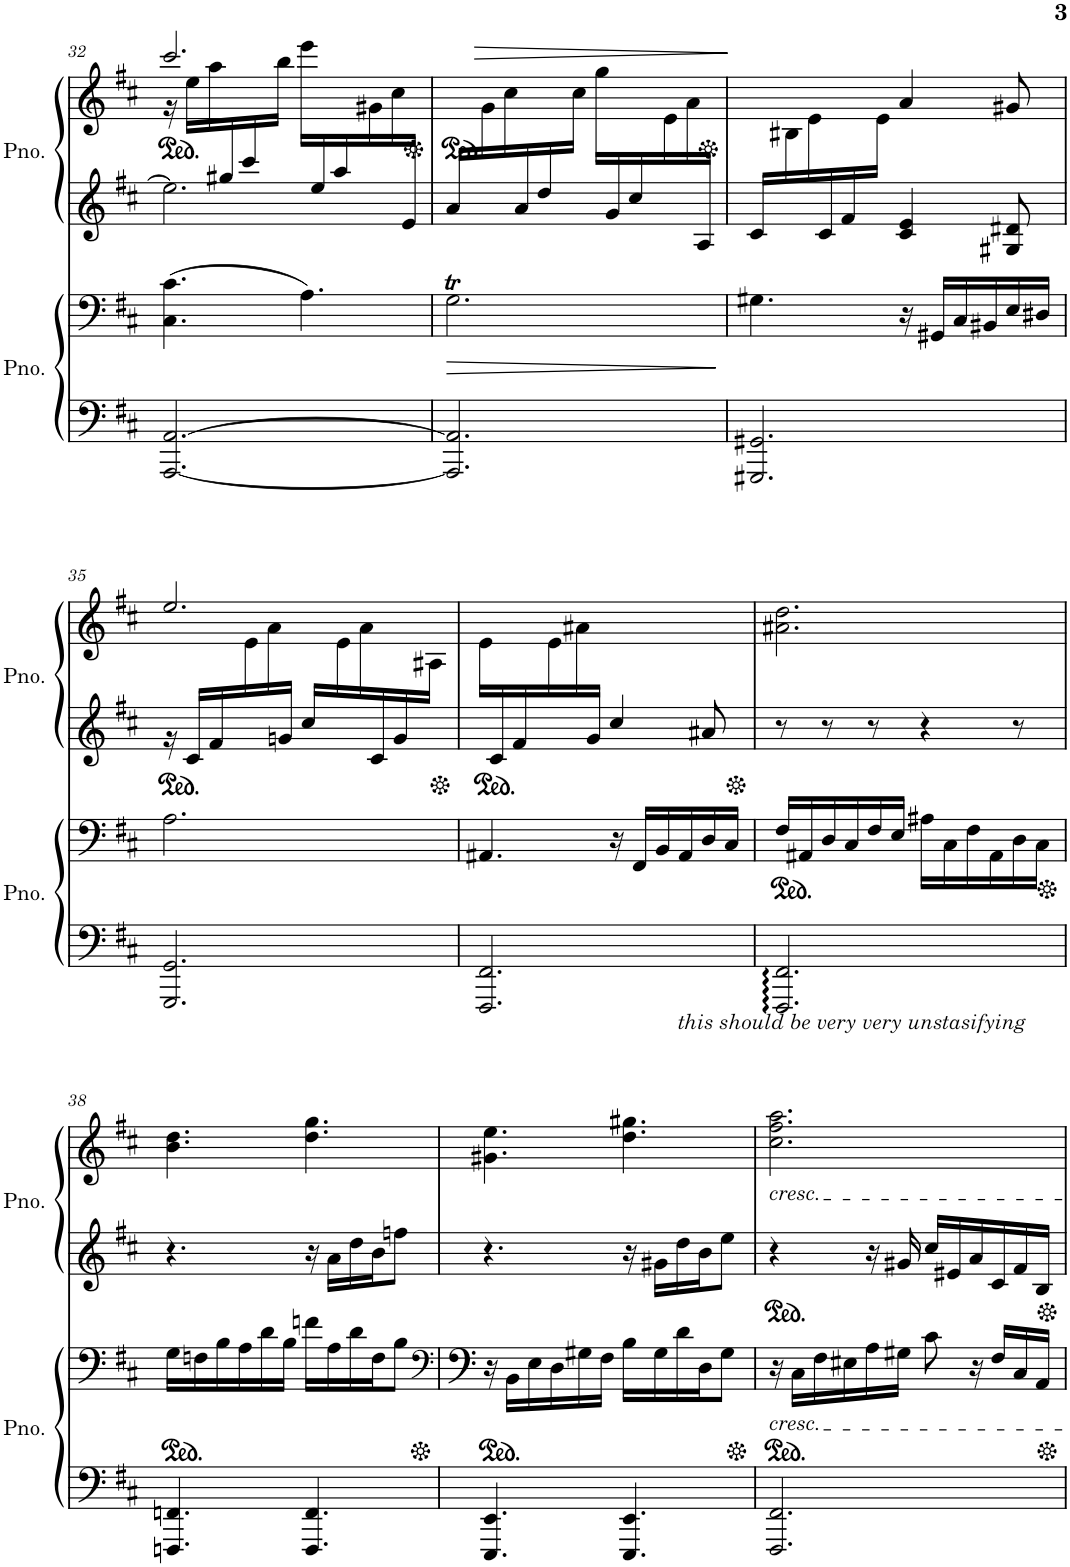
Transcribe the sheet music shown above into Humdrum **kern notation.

**kern	**kern	**dynam	**kern	**kern	**dynam
*part2	*part2	*part2	*part1	*part1	*part1
*staff4	*staff3	*staff3/4	*staff2	*staff1	*staff1/2
*I"Piano	*	*	*I"Piano	*	*
*I'Pno.	*	*	*I'Pno.	*	*
!!LO:PB:g=z
*clefF4	*clefF4	*	*clefG2	*clefG2	*
*k[f#c#]	*k[f#c#]	*	*k[f#c#]	*k[f#c#]	*
*M6/8	*M6/8	*	*M6/8	*M6/8	*
=32	=32	=32	=32	=32	=32
*	*	*	*^	*	*
*	*	*	*	*	*ped	*
*	*	*	*	*	*^	*
[2.AAA/ [2.AA/	(4.C#\ 4.c#\	.	8.ryy	2.ee\]	2.ccc#/	16r	.
.	.	.	.	.	.	16ee\LL	.
.	.	.	.	.	.	16aa\	.
.	.	.	16gg#X/	.	.	8ryy	.
.	.	.	16ccc#/	.	.	.	.
.	.	.	8ryy	.	.	16bb\JJ	.
.	4.A\)	.	.	.	.	16eee\LL	.
.	.	.	16ee/	.	.	8ryy	.
.	.	.	16aa/	.	.	.	.
.	.	.	8ryy	.	.	16g#X\	.
.	.	.	.	.	.	16cc#\	.
.	.	.	16e/JJ	.	.	16ryy	.
=33	=33	=33	=33	=33	=33	=33	=33
!	!	!LO:HP:b	!	!	!	!	!
*	*	*	*	*	*v	*v	*
*	*	*	*	*	*Xped	*
2.AAA/] 2.AA/]	2.GT\	>	16a/LL	2.ryy	16ryy	.
!	!	!	!	!	!	!LO:HP:b
.	.	.	8ryy	.	16g\	>
.	.	.	.	.	16cc#\	.
.	.	.	16a/	.	8ryy	.
.	.	.	16dd/	.	.	.
.	.	.	8ryy	.	16cc#\JJ	.
.	.	.	.	.	16gg\LL	.
.	.	.	16g/	.	8ryy	.
.	.	.	16cc#/	.	.	.
.	.	.	8ryy	.	16e\	.
.	.	.	.	.	16a\	.
.	.	.	16A/JJ	.	16ryy	.
*	*	*	*v	*v	*	*
.	.	]	.	.	]
=34	=34	=34	=34	=34	=34
*	*	*	*^	*	*
2.GGG#X/ 2.GG#X/	4.G#X\	.	16c#/LL	4.ryy	16ryy	.
.	.	.	8ryy	.	16B#X\	.
.	.	.	.	.	16e\	.
.	.	.	16c#/	.	8ryy	.
.	.	.	16f#/	.	.	.
.	.	.	4..ryy	.	16e\JJ	.
.	16r	.	.	4c#/ 4e/	4a/	.
.	16GG#X/LL	.	.	.	.	.
.	16C#/	.	.	.	.	.
.	16BB#X/	.	.	.	.	.
.	16E/	.	.	8G#X/ 8d#X/	8g#X/	.
.	16D#X/JJ	.	.	.	.	.
!!LO:LB:g=z
=35	=35	=35	=35	=35	=35	=35
*	*	*	*	*	*^	*
2.GGG/ 2.GG/	2.A\	.	16ryy	2.ryy	2.ee/	16r	.
.	.	.	16c#/LL	.	.	8ryy	.
.	.	.	16f#/	.	.	.	.
.	.	.	8ryy	.	.	16e\	.
.	.	.	.	.	.	16a\	.
.	.	.	16gn/JJ	.	.	8ryy	.
.	.	.	16cc#/LL	.	.	.	.
.	.	.	8ryy	.	.	16e\	.
.	.	.	.	.	.	16a\	.
.	.	.	16c#/	.	.	8ryy	.
.	.	.	16g/	.	.	.	.
.	.	.	16ryy	.	.	16A#X\JJ	.
*	*	*	*	*	*v	*v	*
=36	=36	=36	=36	=36	=36	=36
2.FFF#/ 2.FF#/	4.AA#X/	.	16ryy	2.ryy	16e\LL	.
.	.	.	16c#/	.	8ryy	.
.	.	.	16f#/	.	.	.
.	.	.	8ryy	.	16e\	.
.	.	.	.	.	16a#X\	.
.	.	.	16g/JJ	.	4..ryy	.
.	16r	.	4cc#/	.	.	.
.	16FF#/LL	.	.	.	.	.
.	16BB/	.	.	.	.	.
.	16AA#/	.	.	.	.	.
.	16D/	.	8a#X/	.	.	.
.	16C#/JJ	.	.	.	.	.
*	*	*	*v	*v	*	*
=37	=37	=37	=37	=37	=37
*	*ped	*	*	*	*
!LO:TX:b:i:t=this should be very very unstasifying	!	!	!	!	!
2.FFF#/: 2.FF#/:	16F#/LL	.	8r	2.a#X\ 2.dd\	.
.	16AA#X/	.	.	.	.
.	16D/	.	8r	.	.
.	16C#/	.	.	.	.
.	16F#/	.	8r	.	.
.	16E/JJ	.	.	.	.
.	16A#X\LL	.	4r	.	.
.	16C#\	.	.	.	.
.	16F#\	.	.	.	.
.	16AA#\	.	.	.	.
.	16D\	.	8r	.	.
.	16C#\JJ	.	.	.	.
!!LO:LB:g=z
=38	=38	=38	=38	=38	=38
*	*Xped	*	*	*	*
*	*ped	*	*	*	*
4.FFFn/ 4.FFn/	16G\LL	.	4.r	4.b\ 4.dd\	.
.	16Fn\	.	.	.	.
.	16B\	.	.	.	.
.	16A\	.	.	.	.
.	16d\	.	.	.	.
.	16B\JJ	.	.	.	.
4.FFF/ 4.FF/	16fn\LL	.	16r	4.dd\ 4.gg\	.
.	16A\	.	16a\LL	.	.
.	16d\	.	16dd\	.	.
.	16F\J	.	16b\J	.	.
.	8B\J	.	8ffn\J	.	.
=39	=39	=39	=39	=39	=39
*	*clefF4	*	*	*	*
*	*Xped	*	*	*	*
*	*ped	*	*	*	*
4.EEE/ 4.EE/	16r	.	4.r	4.g#X\ 4.ee\	.
.	16BB\LL	.	.	.	.
.	16E\	.	.	.	.
.	16D\	.	.	.	.
.	16G#X\	.	.	.	.
.	16F#\JJ	.	.	.	.
4.EEE/ 4.EE/	16B\LL	.	16r	4.dd\ 4.gg#X\	.
.	16G#\	.	16g#X\LL	.	.
.	16d\	.	16dd\	.	.
.	16D\J	.	16b\J	.	.
.	8G#\J	.	8ee\J	.	.
=40	=40	=40	=40	=40	=40
*	*Xped	*	*	*	*
*	*ped	*	*	*	*
!	!	!	!	!LO:TX:b:i:t=cresc.	!
!	!LO:TX:b:i:t=cresc.	!	!	!	!
2.FFF#/ 2.FF#/	16r	.	4r	2.cc#\ 2.ff#\ 2.aa\	.
.	16C#\LL	.	.	.	.
.	16F#\	.	.	.	.
.	16E#X\	.	.	.	.
.	16A\	.	16r	.	.
.	16G#X\JJ	.	16g#X/	.	.
.	8c#\	.	16cc#/LL	.	.
.	.	.	16e#X/	.	.
.	16r	.	16a/	.	.
.	16F#/LL	.	16c#/	.	.
.	16C#/	.	16f#/	.	.
.	16AA/JJ	.	16B/JJ	.	.
*	*Xped	*	*	*	*
=	=	=	=	=	=
*-	*-	*-	*-	*-	*-
